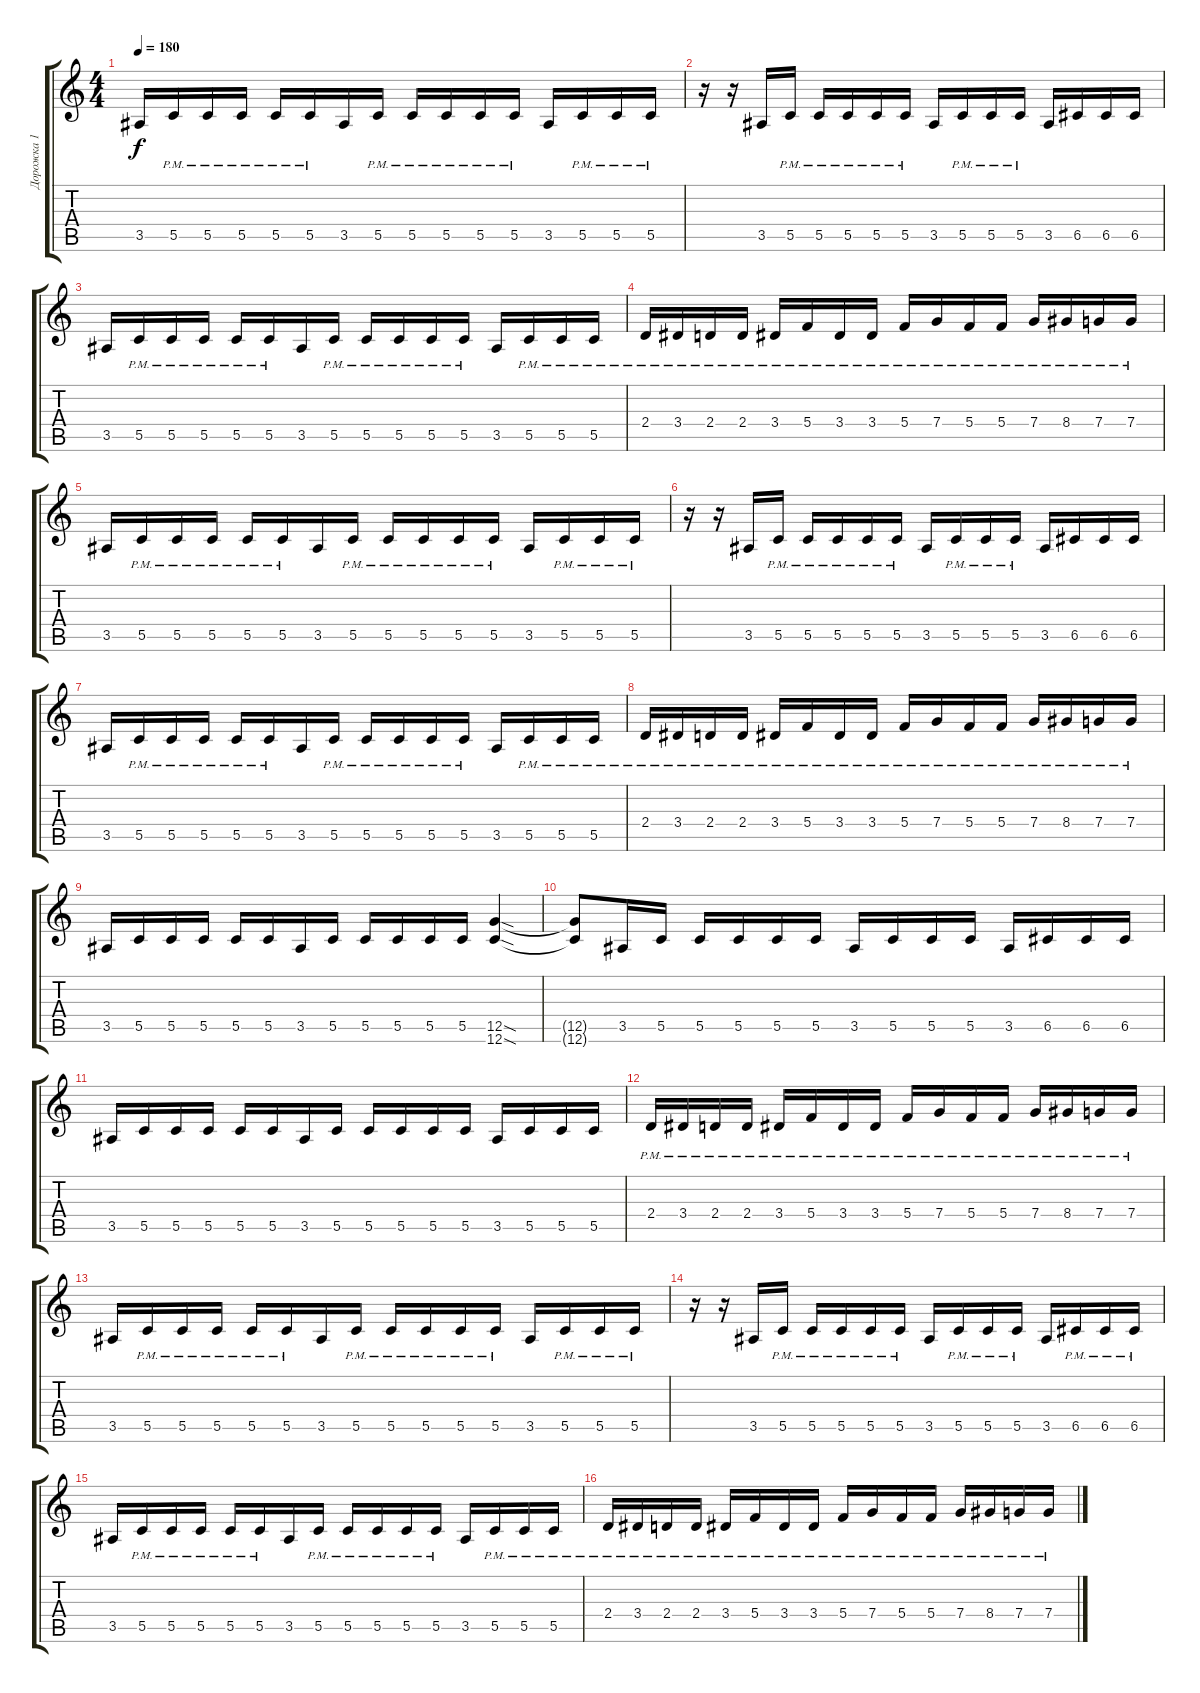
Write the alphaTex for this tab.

\track ("Дорожка 1" "Дорожка 1") {instrument distortionguitar}
\staff {score tabs}
\tuning (D4 A3 F3 C3 G2 C2) {hide}
\ts (4 4)
\tempo 180
\clef g2
\ks c
3.5.16{dy f} 5.5{pm}.16 5.5{pm}.16 5.5{pm}.16 5.5{pm}.16 5.5{pm}.16 3.5.16 5.5{pm}.16 5.5{pm}.16 5.5{pm}.16 5.5{pm}.16 5.5{pm}.16 3.5.16 5.5{pm}.16 5.5{pm}.16 5.5{pm}.16 |
r.16 r.16 3.5.16 5.5{pm}.16 5.5{pm}.16 5.5{pm}.16 5.5{pm}.16 5.5{pm}.16 3.5.16 5.5{pm}.16 5.5{pm}.16 5.5{pm}.16 3.5.16 6.5.16 6.5.16 6.5.16 |
3.5.16 5.5{pm}.16 5.5{pm}.16 5.5{pm}.16 5.5{pm}.16 5.5{pm}.16 3.5.16 5.5{pm}.16 5.5{pm}.16 5.5{pm}.16 5.5{pm}.16 5.5{pm}.16 3.5.16 5.5{pm}.16 5.5{pm}.16 5.5{pm}.16 |
2.4{pm}.16 3.4{pm}.16 2.4{pm}.16 2.4{pm}.16 3.4{pm}.16 5.4{pm}.16 3.4{pm}.16 3.4{pm}.16 5.4{pm}.16 7.4{pm}.16 5.4{pm}.16 5.4{pm}.16 7.4{pm}.16 8.4{pm}.16 7.4{pm}.16 7.4{pm}.16 |
3.5.16 5.5{pm}.16 5.5{pm}.16 5.5{pm}.16 5.5{pm}.16 5.5{pm}.16 3.5.16 5.5{pm}.16 5.5{pm}.16 5.5{pm}.16 5.5{pm}.16 5.5{pm}.16 3.5.16 5.5{pm}.16 5.5{pm}.16 5.5{pm}.16 |
r.16 r.16 3.5.16 5.5{pm}.16 5.5{pm}.16 5.5{pm}.16 5.5{pm}.16 5.5{pm}.16 3.5.16 5.5{pm}.16 5.5{pm}.16 5.5{pm}.16 3.5.16 6.5.16 6.5.16 6.5.16 |
3.5.16 5.5{pm}.16 5.5{pm}.16 5.5{pm}.16 5.5{pm}.16 5.5{pm}.16 3.5.16 5.5{pm}.16 5.5{pm}.16 5.5{pm}.16 5.5{pm}.16 5.5{pm}.16 3.5.16 5.5{pm}.16 5.5{pm}.16 5.5{pm}.16 |
2.4{pm}.16 3.4{pm}.16 2.4{pm}.16 2.4{pm}.16 3.4{pm}.16 5.4{pm}.16 3.4{pm}.16 3.4{pm}.16 5.4{pm}.16 7.4{pm}.16 5.4{pm}.16 5.4{pm}.16 7.4{pm}.16 8.4{pm}.16 7.4{pm}.16 7.4{pm}.16 |
3.5.16 5.5.16 5.5.16 5.5.16 5.5.16 5.5.16 3.5.16 5.5.16 5.5.16 5.5.16 5.5.16 5.5.16 (12.5{sod} 12.6{sod}).4 |
(12.5{t} 12.6{t}).8 3.5.16 5.5.16 5.5.16 5.5.16 5.5.16 5.5.16 3.5.16 5.5.16 5.5.16 5.5.16 3.5.16 6.5.16 6.5.16 6.5.16 |
3.5.16 5.5.16 5.5.16 5.5.16 5.5.16 5.5.16 3.5.16 5.5.16 5.5.16 5.5.16 5.5.16 5.5.16 3.5.16 5.5.16 5.5.16 5.5.16 |
2.4{pm}.16 3.4{pm}.16 2.4{pm}.16 2.4{pm}.16 3.4{pm}.16 5.4{pm}.16 3.4{pm}.16 3.4{pm}.16 5.4{pm}.16 7.4{pm}.16 5.4{pm}.16 5.4{pm}.16 7.4{pm}.16 8.4{pm}.16 7.4{pm}.16 7.4{pm}.16 |
3.5.16 5.5{pm}.16 5.5{pm}.16 5.5{pm}.16 5.5{pm}.16 5.5{pm}.16 3.5.16 5.5{pm}.16 5.5{pm}.16 5.5{pm}.16 5.5{pm}.16 5.5{pm}.16 3.5.16 5.5{pm}.16 5.5{pm}.16 5.5{pm}.16 |
r.16 r.16 3.5.16 5.5{pm}.16 5.5{pm}.16 5.5{pm}.16 5.5{pm}.16 5.5{pm}.16 3.5.16 5.5{pm}.16 5.5{pm}.16 5.5{pm}.16 3.5.16 6.5{pm}.16 6.5{pm}.16 6.5{pm}.16 |
3.5.16 5.5{pm}.16 5.5{pm}.16 5.5{pm}.16 5.5{pm}.16 5.5{pm}.16 3.5.16 5.5{pm}.16 5.5{pm}.16 5.5{pm}.16 5.5{pm}.16 5.5{pm}.16 3.5.16 5.5{pm}.16 5.5{pm}.16 5.5{pm}.16 |
2.4{pm}.16 3.4{pm}.16 2.4{pm}.16 2.4{pm}.16 3.4{pm}.16 5.4{pm}.16 3.4{pm}.16 3.4{pm}.16 5.4{pm}.16 7.4{pm}.16 5.4{pm}.16 5.4{pm}.16 7.4{pm}.16 8.4{pm}.16 7.4{pm}.16 7.4{pm}.16
